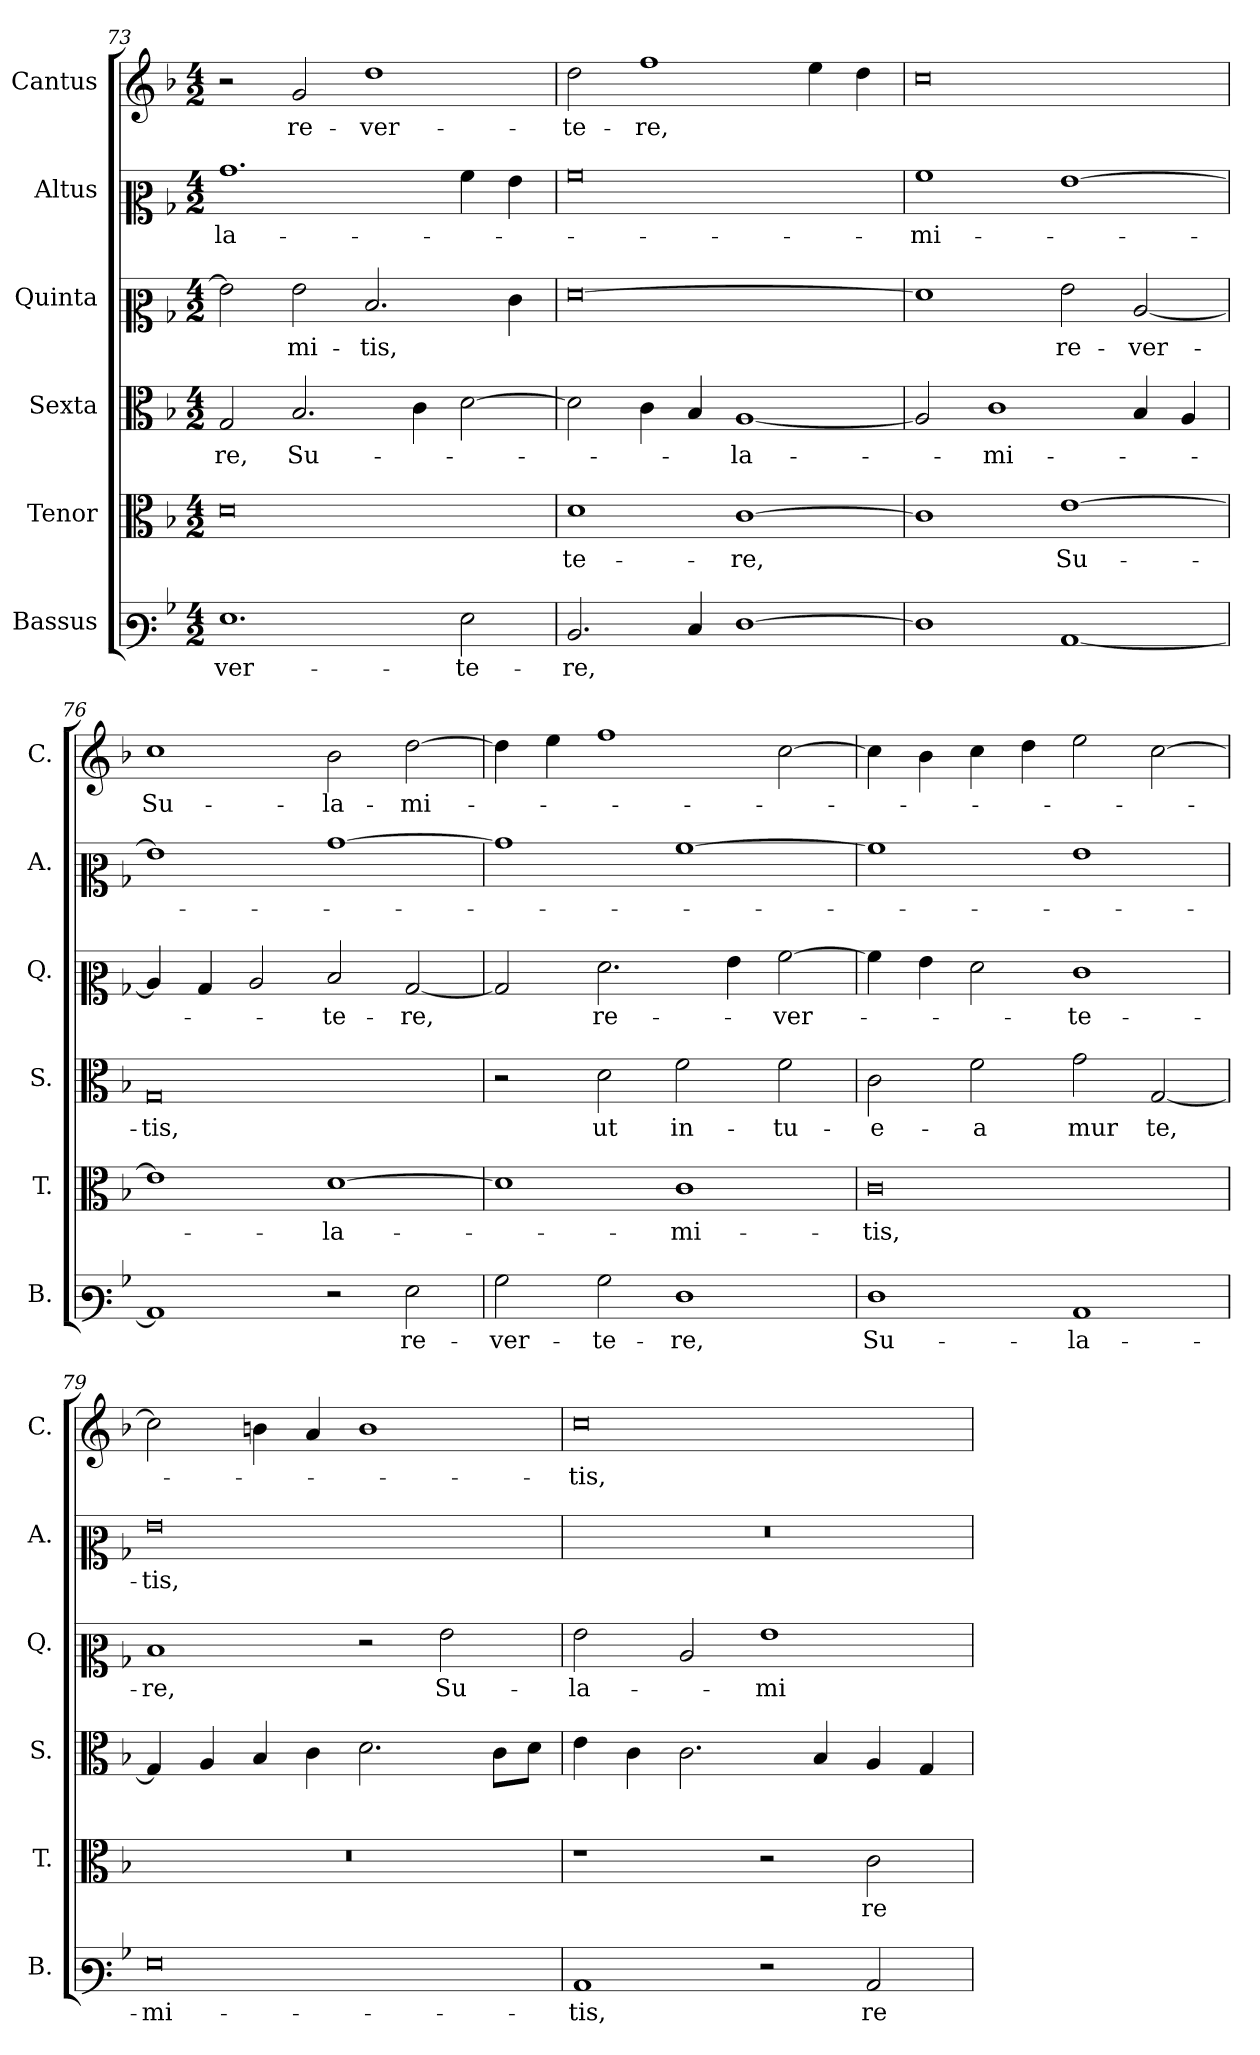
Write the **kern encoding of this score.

**kern	**text	**kern	**text	**kern	**text	**kern	**text	**kern	**text	**kern	**text
*part6	*part6	*part5	*part5	*part4	*part4	*part3	*part3	*part2	*part2	*part1	*part1
*staff6	*staff6	*staff5	*staff5	*staff4	*staff4	*staff3	*staff3	*staff2	*staff2	*staff1	*staff1
*I"Bassus	*	*I"Tenor	*	*I"Sexta	*	*I"Quinta	*	*I"Altus	*	*I"Cantus	*
*I'B.	*	*I'T.	*	*I'S.	*	*I'Q.	*	*I'A.	*	*I'C.	*
!!LO:PB:g=z
*clefF3	*	*clefC3	*	*clefC3	*	*clefC2	*	*clefC2	*	*clefG2	*
*k[b-]	*	*k[b-]	*	*k[b-]	*	*k[b-]	*	*k[b-]	*	*k[b-]	*
*M4/2	*	*M4/2	*	*M4/2	*	*M4/2	*	*M4/2	*	*M4/2	*
=73	=73	=73	=73	=73	=73	=73	=73	=73	=73	=73	=73
1.G	-ver-	0d	.	2G/	-re,	2g\]	.	1.b-	-la-	2r	.
.	.	.	.	2.B-/	Su-	2g\	-mi-	.	.	2g/	re-
.	.	.	.	.	.	2.d/	-tis,	.	.	1dd	-ver-
.	.	.	.	4c\	.	.	.	.	.	.	.
2G\	-te-	.	.	[2d\	.	.	.	4a\	.	.	.
.	.	.	.	.	.	4e\	.	4g\	.	.	.
=74	=74	=74	=74	=74	=74	=74	=74	=74	=74	=74	=74
2.D/	-re,	1d	-te-	2d\]	.	[0f	.	0a	.	2dd\	-te-
.	.	.	.	4c\	.	.	.	.	.	1ff	-re,
4E/	.	.	.	4B-/	.	.	.	.	.	.	.
[1F	.	[1c	-re,	[1A	-la-	.	.	.	.	.	.
.	.	.	.	.	.	.	.	.	.	4ee\	.
.	.	.	.	.	.	.	.	.	.	4dd\	.
=75	=75	=75	=75	=75	=75	=75	=75	=75	=75	=75	=75
1F]	.	1c]	.	2A/]	.	1f]	.	1a	-mi-	0cc	.
.	.	.	.	1c	-mi-	.	.	.	.	.	.
[1C	.	[1e	Su-	.	.	2g\	re-	[1g	.	.	.
.	.	.	.	4B-/	.	[2c/	-ver-	.	.	.	.
.	.	.	.	4A/	.	.	.	.	.	.	.
=76	=76	=76	=76	=76	=76	=76	=76	=76	=76	=76	=76
1C]	.	1e]	.	0G	-tis,	4c/]	.	1g]	.	1cc	Su-
.	.	.	.	.	.	4B-/	.	.	.	.	.
.	.	.	.	.	.	2c/	.	.	.	.	.
2r	.	[1d	-la-	.	.	2d/	-te-	[1b-	.	2b-\	-la-
2G\	re-	.	.	.	.	[2B-/	-re,	.	.	[2dd\	-mi-
=77	=77	=77	=77	=77	=77	=77	=77	=77	=77	=77	=77
2B-\	-ver-	1d]	.	2r	.	2B-/]	.	1b-]	.	4dd\]	.
.	.	.	.	.	.	.	.	.	.	4ee\	.
2B-\	-te-	.	.	2d\	ut	2.f\	re-	.	.	1ff	.
1F	-re,	1c	-mi-	2f\	in-	.	.	[1a	.	.	.
.	.	.	.	.	.	4g\	.	.	.	.	.
.	.	.	.	2f\	-tu-	[2a\	-ver-	.	.	[2cc\	.
!!LO:LB:g=z
=78	=78	=78	=78	=78	=78	=78	=78	=78	=78	=78	=78
1F	Su-	0c	-tis,	2c\	-e-	4a\]	.	1a]	.	4cc\]	.
.	.	.	.	.	.	4g\	.	.	.	4b-\	.
.	.	.	.	2f\	-a	2f\	.	.	.	4cc\	.
.	.	.	.	.	.	.	.	.	.	4dd\	.
1C	-la-	.	.	2g\	mur	1e	-te-	1g	.	2ee\	.
.	.	.	.	[2G/	te,	.	.	.	.	[2cc\	.
=79	=79	=79	=79	=79	=79	=79	=79	=79	=79	=79	=79
0G	-mi-	0r	.	4G/]	.	1d	-re,	0g	-tis,	2cc\]	.
.	.	.	.	4A/	.	.	.	.	.	.	.
.	.	.	.	4B-/	.	.	.	.	.	4bn\	.
.	.	.	.	4c\	.	.	.	.	.	4a/	.
.	.	.	.	2.d\	.	2r	.	.	.	1b	.
.	.	.	.	.	.	2g\	Su-	.	.	.	.
.	.	.	.	8c\L	.	.	.	.	.	.	.
.	.	.	.	8d\J	.	.	.	.	.	.	.
=80	=80	=80	=80	=80	=80	=80	=80	=80	=80	=80	=80
1C	-tis,	1r	.	4e\	.	2g\	-la-	0r	.	0cc	-tis,
.	.	.	.	4c\	.	.	.	.	.	.	.
.	.	.	.	2.c\	.	2c/	.	.	.	.	.
2r	.	2r	.	.	.	1g	-mi-	.	.	.	.
.	.	.	.	4B-/	.	.	.	.	.	.	.
2C/	re-	2c\	re-	4A/	.	.	.	.	.	.	.
.	.	.	.	4G/	.	.	.	.	.	.	.
=	=	=	=	=	=	=	=	=	=	=	=
*-	*-	*-	*-	*-	*-	*-	*-	*-	*-	*-	*-
